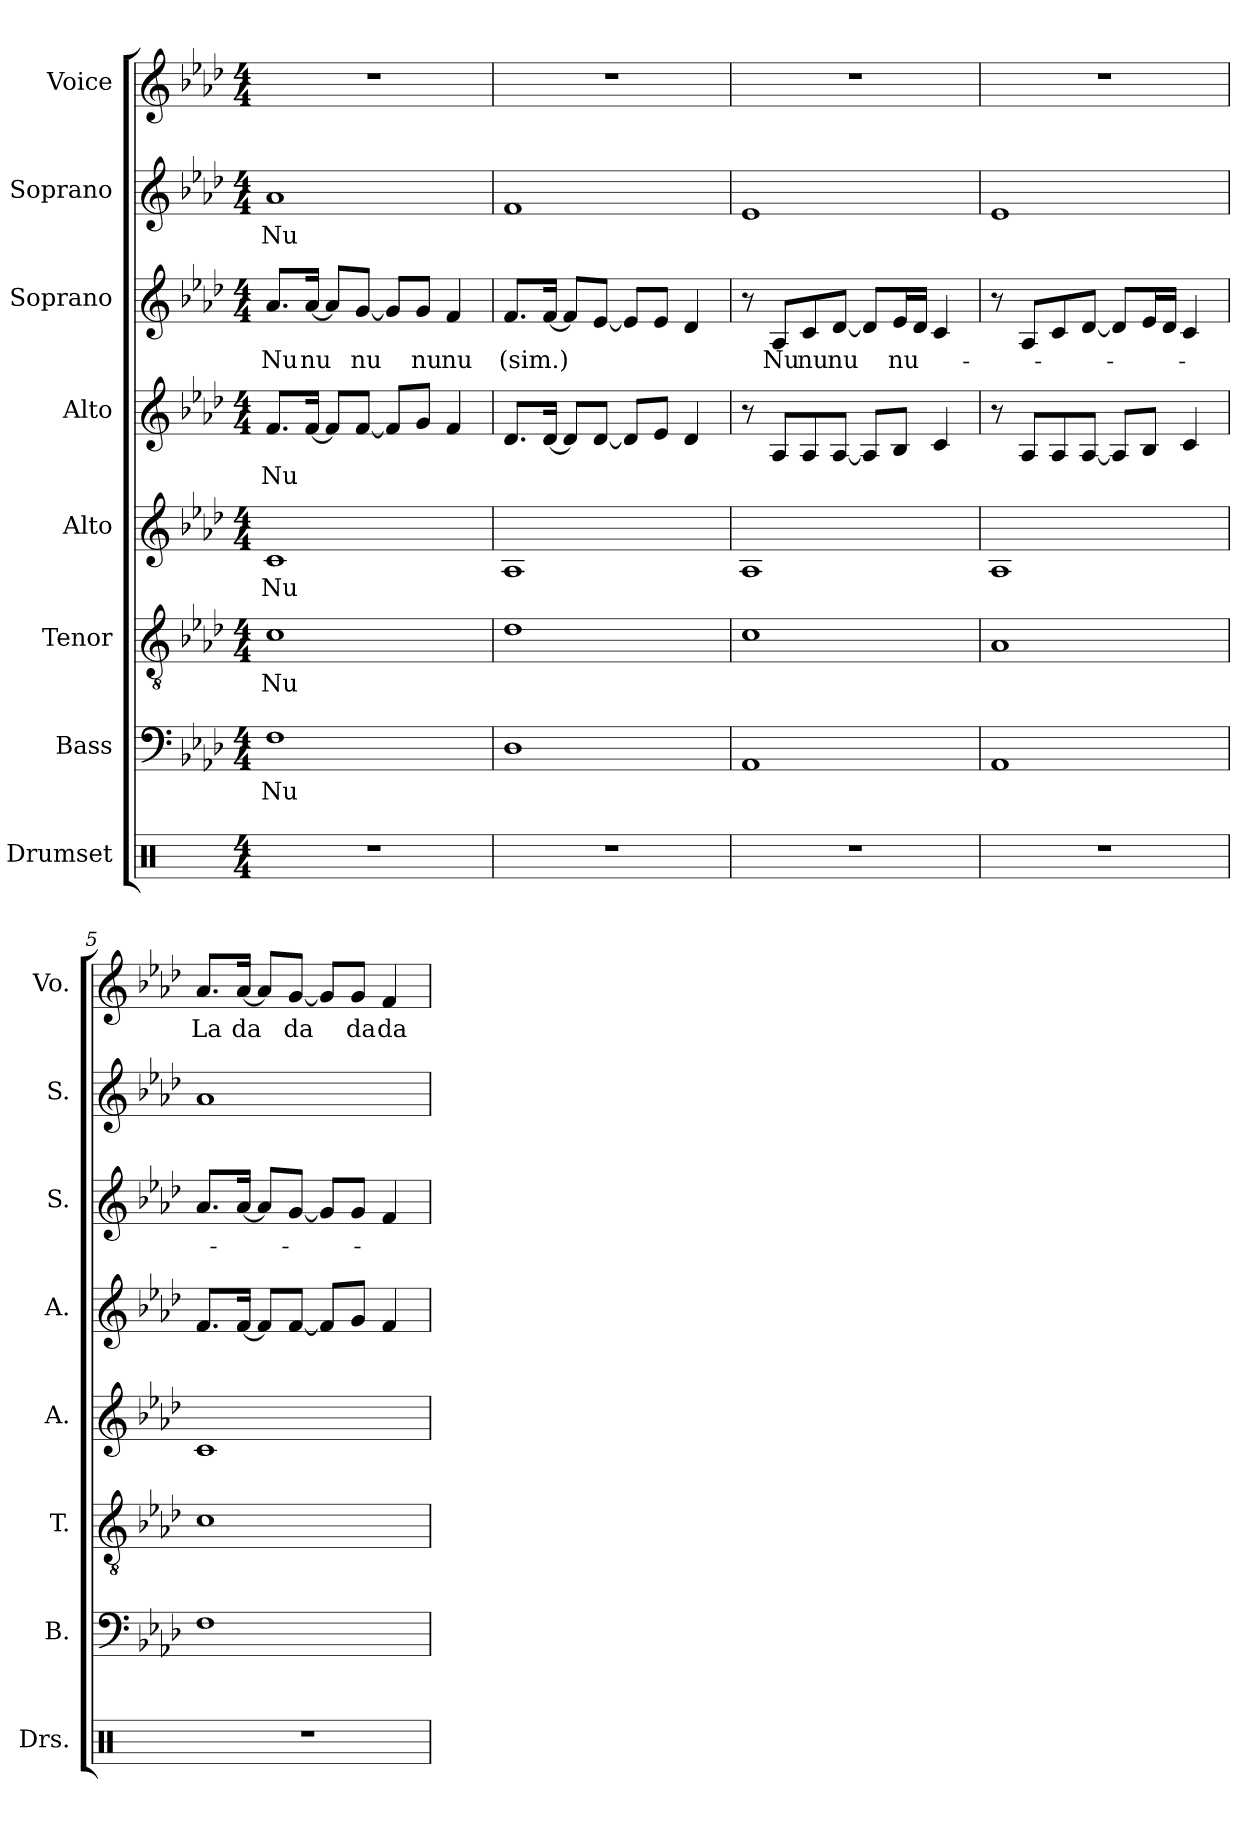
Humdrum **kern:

**kern	**kern	**text	**kern	**text	**kern	**text	**kern	**text	**kern	**text	**kern	**text	**kern	**text
*part8	*part7	*part7	*part6	*part6	*part5	*part5	*part4	*part4	*part3	*part3	*part2	*part2	*part1	*part1
*staff8	*staff7	*staff7	*staff6	*staff6	*staff5	*staff5	*staff4	*staff4	*staff3	*staff3	*staff2	*staff2	*staff1	*staff1
*I"Drumset	*I"Bass	*	*I"Tenor	*	*I"Alto	*	*I"Alto	*	*I"Soprano	*	*I"Soprano	*	*I"Voice	*
*I'Drs.	*I'B.	*	*I'T.	*	*I'A.	*	*I'A.	*	*I'S.	*	*I'S.	*	*I'Vo.	*
*clefX	*clefF4	*	*clefGv2	*	*clefG2	*	*clefG2	*	*clefG2	*	*clefG2	*	*clefG2	*
*k[]	*k[b-e-a-d-]	*	*k[b-e-a-d-]	*	*k[b-e-a-d-]	*	*k[b-e-a-d-]	*	*k[b-e-a-d-]	*	*k[b-e-a-d-]	*	*k[b-e-a-d-]	*
*M4/4	*M4/4	*	*M4/4	*	*M4/4	*	*M4/4	*	*M4/4	*	*M4/4	*	*M4/4	*
=1	=1	=1	=1	=1	=1	=1	=1	=1	=1	=1	=1	=1	=1	=1
!	!	!LO:LY:b	!	!LO:LY:b	!	!LO:LY:b	!	!LO:LY:b	!	!LO:LY:b	!	!LO:LY:b	!	!
1r	1F	Nu	1c	Nu	1c	Nu	8.f/L	Nu	8.a-/L	Nu	1a-	Nu	1r	.
!	!	!	!	!	!	!	!	!	!	!LO:LY:b	!	!	!	!
.	.	.	.	.	.	.	[16f/Jk	.	[16a-/Jk	nu	.	.	.	.
.	.	.	.	.	.	.	8f/L]	.	8a-/L]	.	.	.	.	.
!	!	!	!	!	!	!	!	!	!	!LO:LY:b	!	!	!	!
.	.	.	.	.	.	.	[8f/J	.	[8g/J	nu	.	.	.	.
.	.	.	.	.	.	.	8f/L]	.	8g/L]	.	.	.	.	.
!	!	!	!	!	!	!	!	!	!	!LO:LY:b	!	!	!	!
.	.	.	.	.	.	.	8g/J	.	8g/J	nu	.	.	.	.
!	!	!	!	!	!	!	!	!	!	!LO:LY:b	!	!	!	!
.	.	.	.	.	.	.	4f/	.	4f/	nu	.	.	.	.
=2	=2	=2	=2	=2	=2	=2	=2	=2	=2	=2	=2	=2	=2	=2
!	!	!	!	!	!	!	!	!	!	!LO:LY:b	!	!	!	!
1r	1D-	.	1d-	.	1A-	.	8.d-/L	.	8.f/L	(sim.)	1f	.	1r	.
.	.	.	.	.	.	.	[16d-/Jk	.	[16f/Jk	.	.	.	.	.
.	.	.	.	.	.	.	8d-/L]	.	8f/L]	.	.	.	.	.
.	.	.	.	.	.	.	[8d-/J	.	[8e-/J	.	.	.	.	.
.	.	.	.	.	.	.	8d-/L]	.	8e-/L]	.	.	.	.	.
.	.	.	.	.	.	.	8e-/J	.	8e-/J	.	.	.	.	.
.	.	.	.	.	.	.	4d-/	.	4d-/	.	.	.	.	.
=3	=3	=3	=3	=3	=3	=3	=3	=3	=3	=3	=3	=3	=3	=3
1r	1AA-	.	1c	.	1A-	.	8r	.	8r	.	1e-	.	1r	.
!	!	!	!	!	!	!	!	!	!	!LO:LY:b	!	!	!	!
.	.	.	.	.	.	.	8A-/L	.	8A-/L	Nu	.	.	.	.
!	!	!	!	!	!	!	!	!	!	!LO:LY:b	!	!	!	!
.	.	.	.	.	.	.	8A-/	.	8c/	nu	.	.	.	.
!	!	!	!	!	!	!	!	!	!	!LO:LY:b	!	!	!	!
.	.	.	.	.	.	.	[8A-/J	.	[8d-/J	nu	.	.	.	.
.	.	.	.	.	.	.	8A-/L]	.	8d-/L]	.	.	.	.	.
!	!	!	!	!	!	!	!	!	!	!LO:LY:b	!	!	!	!
.	.	.	.	.	.	.	8B-/J	.	16e-/L	nu-	.	.	.	.
.	.	.	.	.	.	.	.	.	16d-/JJ	.	.	.	.	.
.	.	.	.	.	.	.	4c/	.	4c/	.	.	.	.	.
=4	=4	=4	=4	=4	=4	=4	=4	=4	=4	=4	=4	=4	=4	=4
1r	1AA-	.	1A-	.	1A-	.	8r	.	8r	.	1e-	.	1r	.
.	.	.	.	.	.	.	8A-/L	.	8A-/L	.	.	.	.	.
.	.	.	.	.	.	.	8A-/	.	8c/	.	.	.	.	.
.	.	.	.	.	.	.	[8A-/J	.	[8d-/J	.	.	.	.	.
.	.	.	.	.	.	.	8A-/L]	.	8d-/L]	.	.	.	.	.
.	.	.	.	.	.	.	8B-/J	.	16e-/L	.	.	.	.	.
.	.	.	.	.	.	.	.	.	16d-/JJ	.	.	.	.	.
.	.	.	.	.	.	.	4c/	.	4c/	.	.	.	.	.
!!LO:PB:g=z
=5	=5	=5	=5	=5	=5	=5	=5	=5	=5	=5	=5	=5	=5	=5
!	!	!	!	!	!	!	!	!	!	!	!	!	!	!LO:LY:b
1r	1F	.	1c	.	1c	.	8.f/L	.	8.a-/L	.	1a-	.	8.a-/L	La
!	!	!	!	!	!	!	!	!	!	!	!	!	!	!LO:LY:b
.	.	.	.	.	.	.	[16f/Jk	.	[16a-/Jk	.	.	.	[16a-/Jk	da
.	.	.	.	.	.	.	8f/L]	.	8a-/L]	.	.	.	8a-/L]	.
!	!	!	!	!	!	!	!	!	!	!	!	!	!	!LO:LY:b
.	.	.	.	.	.	.	[8f/J	.	[8g/J	.	.	.	[8g/J	da
.	.	.	.	.	.	.	8f/L]	.	8g/L]	.	.	.	8g/L]	.
!	!	!	!	!	!	!	!	!	!	!	!	!	!	!LO:LY:b
.	.	.	.	.	.	.	8g/J	.	8g/J	.	.	.	8g/J	da
!	!	!	!	!	!	!	!	!	!	!	!	!	!	!LO:LY:b
.	.	.	.	.	.	.	4f/	.	4f/	.	.	.	4f/	da
=	=	=	=	=	=	=	=	=	=	=	=	=	=	=
*-	*-	*-	*-	*-	*-	*-	*-	*-	*-	*-	*-	*-	*-	*-
